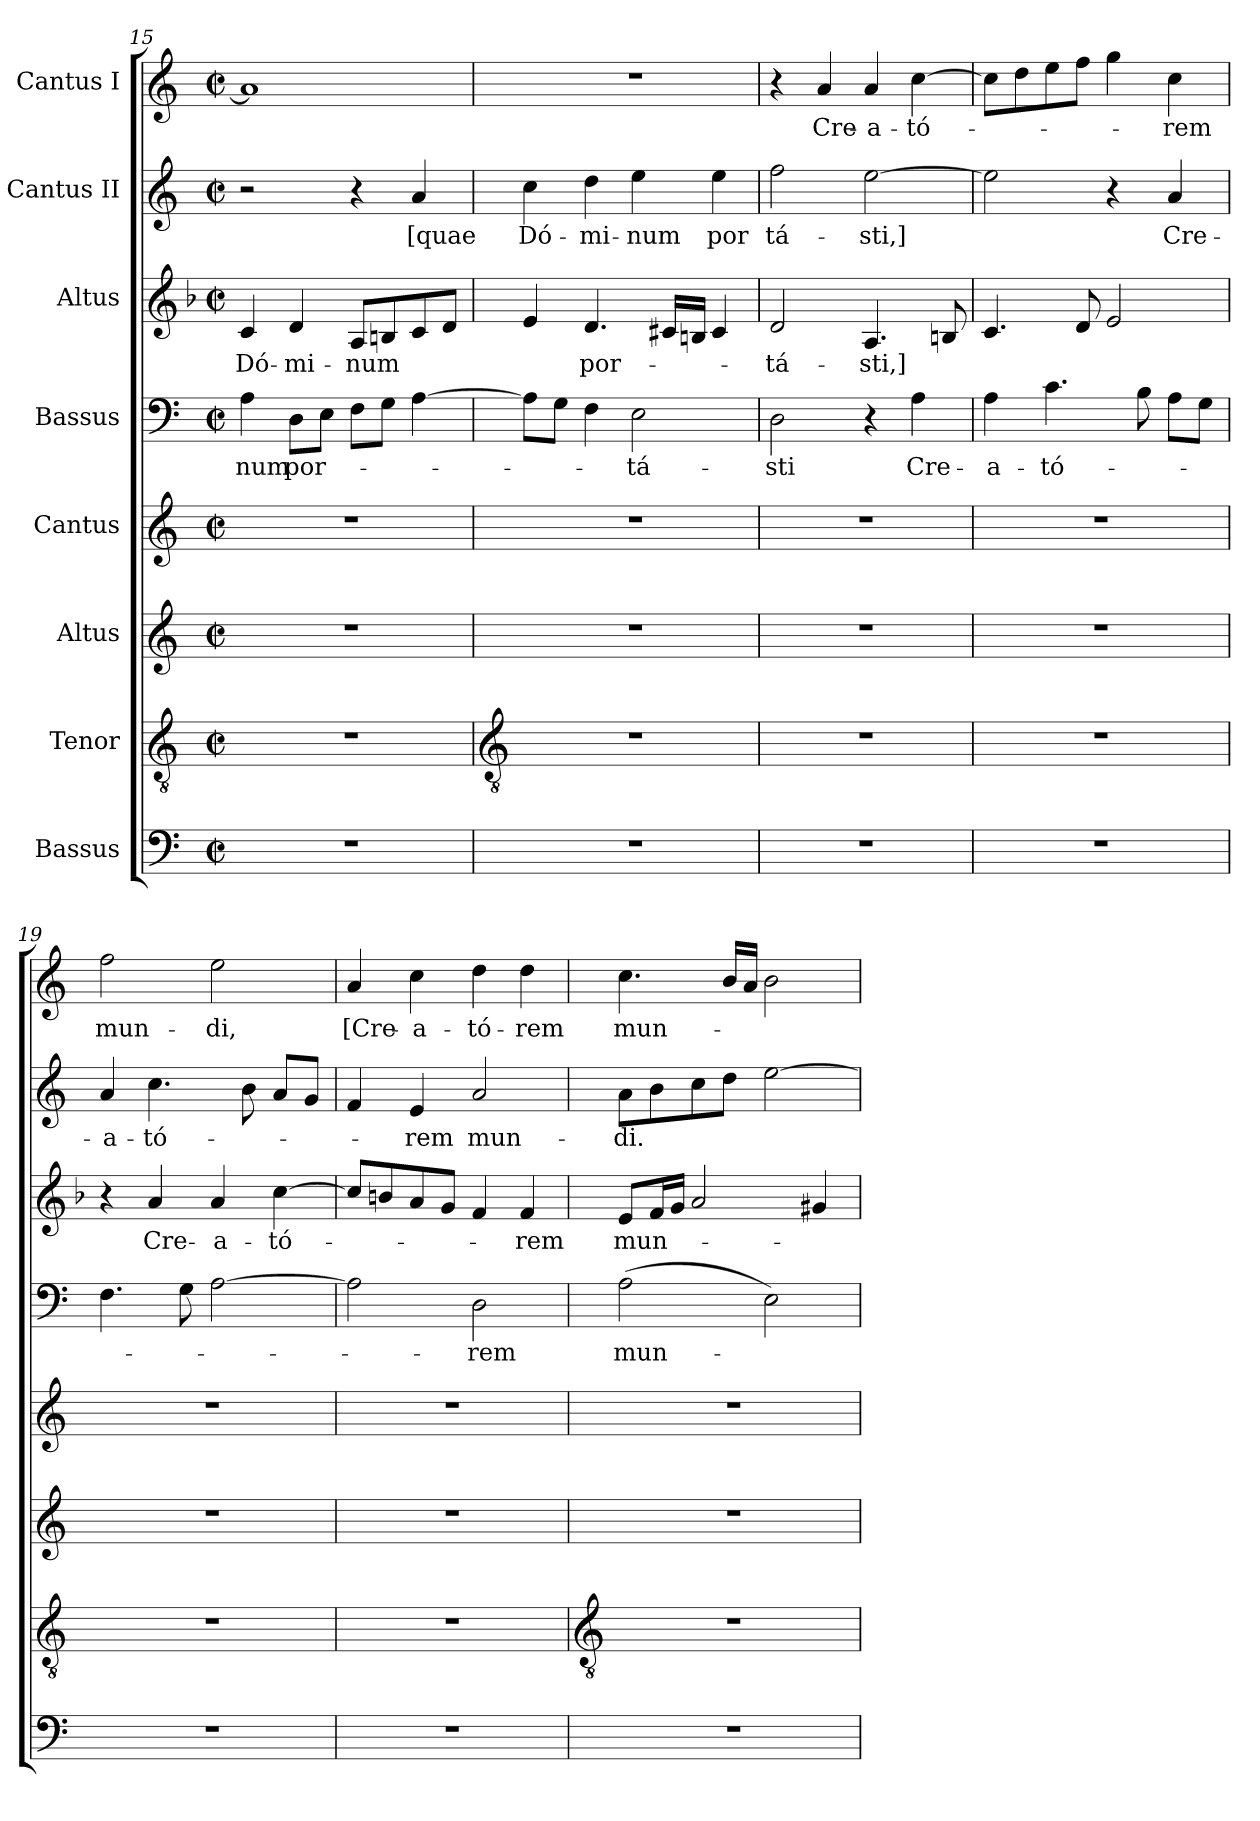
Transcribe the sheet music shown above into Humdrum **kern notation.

**kern	**kern	**kern	**kern	**kern	**text	**kern	**text	**kern	**text	**kern	**text
*part8	*part7	*part6	*part5	*part4	*part4	*part3	*part3	*part2	*part2	*part1	*part1
*staff8	*staff7	*staff6	*staff5	*staff4	*staff4	*staff3	*staff3	*staff2	*staff2	*staff1	*staff1
*I"Bassus	*I"Tenor	*I"Altus	*I"Cantus	*I"Bassus	*	*I"Altus	*	*I"Cantus II	*	*I"Cantus I	*
*clefF4	*clefGv2	*clefG2	*clefG2	*clefF4	*	*clefG2	*	*clefG2	*	*clefG2	*
*k[]	*k[]	*k[]	*k[]	*k[]	*	*k[b-]	*	*k[]	*	*k[]	*
*C:	*C:	*C:	*C:	*C:	*	*F:	*	*C:	*	*C:	*
*M2/2	*M2/2	*M2/2	*M2/2	*M2/2	*	*M2/2	*	*M2/2	*	*M2/2	*
*met(c|)	*met(c|)	*met(c|)	*met(c|)	*met(c|)	*	*met(c|)	*	*met(c|)	*	*met(c|)	*
=15	=15	=15	=15	=15	=15	=15	=15	=15	=15	=15	=15
!	!	!	!	!	!LO:LY:b	!	!LO:LY:b	!	!	!	!
1r	1r	1r	1r	4A\	-num	4c/	Dó-	2r	.	1a]	.
!	!	!	!	!	!LO:LY:b	!	!LO:LY:b	!	!	!	!
.	.	.	.	8D\L	por-	4d/	-mi-	.	.	.	.
.	.	.	.	8E\J	.	.	.	.	.	.	.
!	!	!	!	!	!	!	!LO:LY:b	!	!	!	!
.	.	.	.	8F\L	.	8A/L	-num	4r	.	.	.
.	.	.	.	8G\J	.	8Bn/	.	.	.	.	.
!	!	!	!	!	!	!	!	!	!LO:LY:b	!	!
.	.	.	.	[4A\	.	8c/	.	4a/	[quae	.	.
.	.	.	.	.	.	8d/J	.	.	.	.	.
!!LO:LB:g=z
=16	=16	=16	=16	=16	=16	=16	=16	=16	=16	=16	=16
*	*clefGv2	*	*	*	*	*	*	*	*	*	*
!	!	!	!	!	!	!	!	!	!LO:LY:b	!	!
1r	1r	1r	1r	8A\L]	.	4e/	.	4cc\	Dó-	1r	.
.	.	.	.	8G\J	.	.	.	.	.	.	.
!	!	!	!	!	!	!	!LO:LY:b	!	!LO:LY:b	!	!
.	.	.	.	4F\	.	4.d/	por-	4dd\	-mi-	.	.
!	!	!	!	!	!LO:LY:b	!	!	!	!LO:LY:b	!	!
.	.	.	.	2E\	-tá-	.	.	4ee\	-num	.	.
.	.	.	.	.	.	16c#X/LL	.	.	.	.	.
.	.	.	.	.	.	16Bn/JJ	.	.	.	.	.
!	!	!	!	!	!	!	!	!	!LO:LY:b	!	!
.	.	.	.	.	.	4c#/	.	4ee\	por	.	.
=17	=17	=17	=17	=17	=17	=17	=17	=17	=17	=17	=17
!	!	!	!	!	!LO:LY:b	!	!LO:LY:b	!	!LO:LY:b	!	!
1r	1r	1r	1r	2D\	-sti	2d/	-tá-	2ff\	tá-	4r	.
!	!	!	!	!	!	!	!	!	!	!	!LO:LY:b
.	.	.	.	.	.	.	.	.	.	4a/	Cre-
!	!	!	!	!	!	!	!LO:LY:b	!	!LO:LY:b	!	!LO:LY:b
.	.	.	.	4r	.	4.A/	-sti,]	[2ee\	-sti,]	4a/	-a-
!	!	!	!	!	!LO:LY:b	!	!	!	!	!	!LO:LY:b
.	.	.	.	4A\	Cre-	.	.	.	.	[4cc\	-tó-
.	.	.	.	.	.	8Bn/	.	.	.	.	.
=18	=18	=18	=18	=18	=18	=18	=18	=18	=18	=18	=18
!	!	!	!	!	!LO:LY:b	!	!	!	!	!	!
1r	1r	1r	1r	4A\	-a-	4.c/	.	2ee\]	.	8cc\L]	.
.	.	.	.	.	.	.	.	.	.	8dd\	.
!	!	!	!	!	!LO:LY:b	!	!	!	!	!	!
.	.	.	.	4.c\	-tó-	.	.	.	.	8ee\	.
.	.	.	.	.	.	8d/	.	.	.	8ff\J	.
.	.	.	.	.	.	2e/	.	4r	.	4gg\	.
.	.	.	.	8B\	.	.	.	.	.	.	.
!	!	!	!	!	!	!	!	!	!LO:LY:b	!	!LO:LY:b
.	.	.	.	8A\L	.	.	.	4a/	Cre-	4cc\	-rem
.	.	.	.	8G\J	.	.	.	.	.	.	.
=19	=19	=19	=19	=19	=19	=19	=19	=19	=19	=19	=19
!	!	!	!	!	!	!	!	!	!LO:LY:b	!	!LO:LY:b
1r	1r	1r	1r	4.F\	.	4r	.	4a/	-a-	2ff\	mun-
!	!	!	!	!	!	!	!LO:LY:b	!	!LO:LY:b	!	!
.	.	.	.	.	.	4a/	Cre-	4.cc\	-tó-	.	.
.	.	.	.	8G\	.	.	.	.	.	.	.
!	!	!	!	!	!	!	!LO:LY:b	!	!	!	!LO:LY:b
.	.	.	.	[2A\	.	4a/	-a-	.	.	2ee\	-di,
.	.	.	.	.	.	.	.	8b\	.	.	.
!	!	!	!	!	!	!	!LO:LY:b	!	!	!	!
.	.	.	.	.	.	[4cc\	-tó-	8a/L	.	.	.
.	.	.	.	.	.	.	.	8g/J	.	.	.
=20	=20	=20	=20	=20	=20	=20	=20	=20	=20	=20	=20
!	!	!	!	!	!	!	!	!	!	!	!LO:LY:b
1r	1r	1r	1r	2A\]	.	8cc/L]	.	4f/	.	4a/	[Cre-
.	.	.	.	.	.	8bn/	.	.	.	.	.
!	!	!	!	!	!	!	!	!	!LO:LY:b	!	!LO:LY:b
.	.	.	.	.	.	8a/	.	4e/	-rem	4cc\	-a-
.	.	.	.	.	.	8g/J	.	.	.	.	.
!	!	!	!	!	!LO:LY:b	!	!	!	!LO:LY:b	!	!LO:LY:b
.	.	.	.	2D\	-rem	4f/	.	2a/	mun-	4dd\	-tó-
!	!	!	!	!	!	!	!LO:LY:b	!	!	!	!LO:LY:b
.	.	.	.	.	.	4f/	-rem	.	.	4dd\	-rem
!!LO:LB:g=z
=21	=21	=21	=21	=21	=21	=21	=21	=21	=21	=21	=21
*	*clefGv2	*	*	*	*	*	*	*	*	*	*
!	!	!	!	!	!LO:LY:b	!	!LO:LY:b	!	!LO:LY:b	!	!LO:LY:b
1r	1r	1r	1r	(>2A\	mun-	8e/L	mun-	8a\L	-di.	4.cc\	mun-
.	.	.	.	.	.	16f/L	.	8b\	.	.	.
.	.	.	.	.	.	16g/JJ	.	.	.	.	.
.	.	.	.	.	.	2a/	.	8cc\	.	.	.
.	.	.	.	.	.	.	.	8dd\J	.	16b/LL	.
.	.	.	.	.	.	.	.	.	.	16a/JJ	.
.	.	.	.	2E\)	.	.	.	[2ee\	.	2b\	.
.	.	.	.	.	.	4g#X/	.	.	.	.	.
=	=	=	=	=	=	=	=	=	=	=	=
*-	*-	*-	*-	*-	*-	*-	*-	*-	*-	*-	*-
